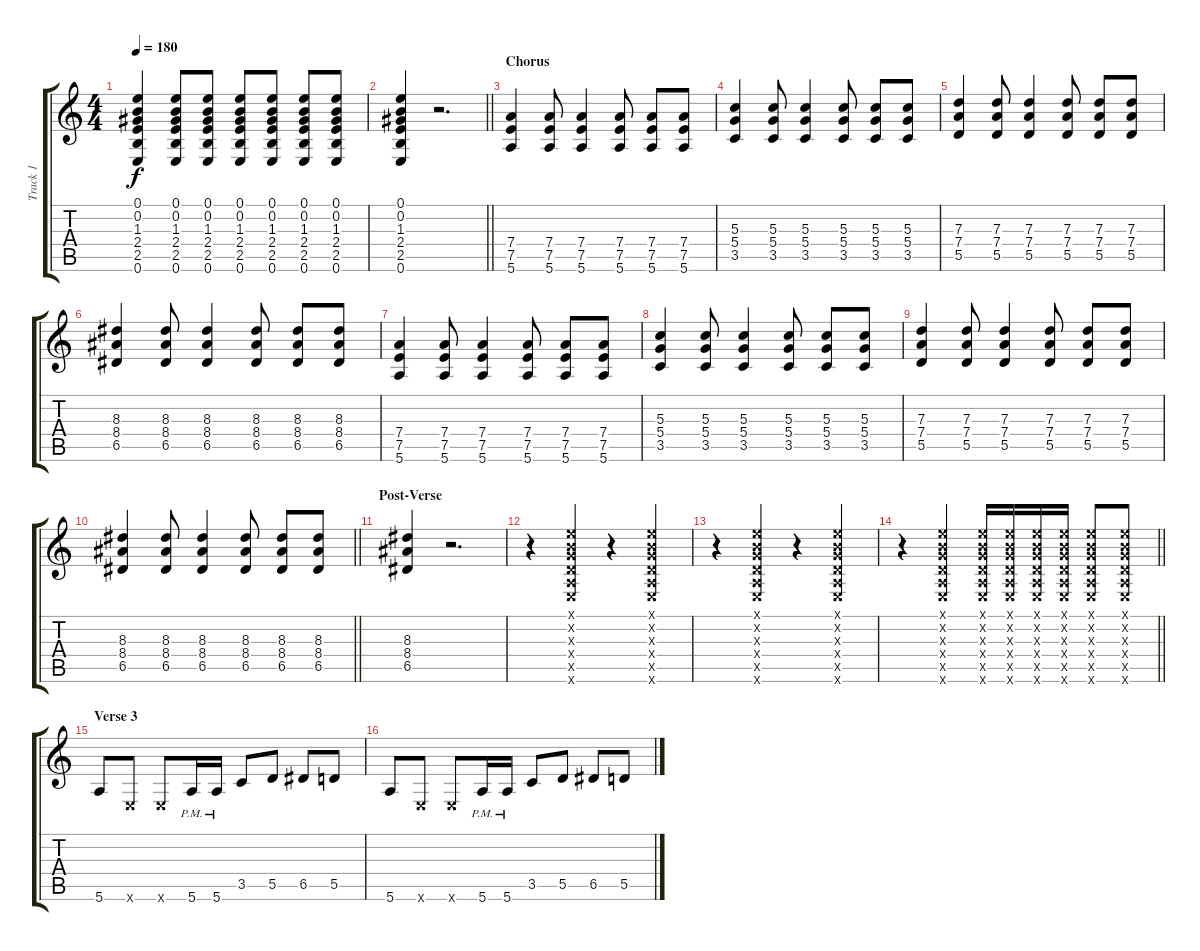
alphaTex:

\track ("Track 1" "Track 1") {instrument electricguitarmuted}
\staff {score tabs}
\tuning (E4 B3 G3 D3 A2 E2) {hide}
\ts (4 4)
\tempo 180
\clef g2
\ks c
(0.1 0.2 1.3 2.4 2.5 0.6).4{dy f} (0.1 0.2 1.3 2.4 2.5 0.6).8 (0.1 0.2 1.3 2.4 2.5 0.6).8 (0.1 0.2 1.3 2.4 2.5 0.6).8 (0.1 0.2 1.3 2.4 2.5 0.6).8 (0.1 0.2 1.3 2.4 2.5 0.6).8 (0.1 0.2 1.3 2.4 2.5 0.6).8 |
\barLineRight lightlight
(0.1 0.2 1.3 2.4 2.5 0.6).4 r.2{d} |
\section ("" "Chorus")
(7.4 7.5 5.6).4 (7.4 7.5 5.6).8 (7.4 7.5 5.6).4 (7.4 7.5 5.6).8 (7.4 7.5 5.6).8 (7.4 7.5 5.6).8 |
(5.3 5.4 3.5).4 (5.3 5.4 3.5).8 (5.3 5.4 3.5).4 (5.3 5.4 3.5).8 (5.3 5.4 3.5).8 (5.3 5.4 3.5).8 |
(7.3 7.4 5.5).4 (7.3 7.4 5.5).8 (7.3 7.4 5.5).4 (7.3 7.4 5.5).8 (7.3 7.4 5.5).8 (7.3 7.4 5.5).8 |
(8.3 8.4 6.5).4 (8.3 8.4 6.5).8 (8.3 8.4 6.5).4 (8.3 8.4 6.5).8 (8.3 8.4 6.5).8 (8.3 8.4 6.5).8 |
(7.4 7.5 5.6).4 (7.4 7.5 5.6).8 (7.4 7.5 5.6).4 (7.4 7.5 5.6).8 (7.4 7.5 5.6).8 (7.4 7.5 5.6).8 |
(5.3 5.4 3.5).4 (5.3 5.4 3.5).8 (5.3 5.4 3.5).4 (5.3 5.4 3.5).8 (5.3 5.4 3.5).8 (5.3 5.4 3.5).8 |
(7.3 7.4 5.5).4 (7.3 7.4 5.5).8 (7.3 7.4 5.5).4 (7.3 7.4 5.5).8 (7.3 7.4 5.5).8 (7.3 7.4 5.5).8 |
\barLineRight lightlight
(8.3 8.4 6.5).4 (8.3 8.4 6.5).8 (8.3 8.4 6.5).4 (8.3 8.4 6.5).8 (8.3 8.4 6.5).8 (8.3 8.4 6.5).8 |
\section ("" "Post-Verse")
(8.3 8.4 6.5).4 r.2{d} |
r.4 (0.1{x} 0.2{x} 0.3{x} 0.4{x} 0.5{x} 0.6{x}).4 r.4 (0.1{x} 0.2{x} 0.3{x} 0.4{x} 0.5{x} 0.6{x}).4 |
r.4 (0.1{x} 0.2{x} 0.3{x} 0.4{x} 0.5{x} 0.6{x}).4 r.4 (0.1{x} 0.2{x} 0.3{x} 0.4{x} 0.5{x} 0.6{x}).4 |
\barLineRight lightlight
r.4 (0.1{x} 0.2{x} 0.3{x} 0.4{x} 0.5{x} 0.6{x}).4 (0.1{x} 0.2{x} 0.3{x} 0.4{x} 0.5{x} 0.6{x}).16 (0.1{x} 0.2{x} 0.3{x} 0.4{x} 0.5{x} 0.6{x}).16 (0.1{x} 0.2{x} 0.3{x} 0.4{x} 0.5{x} 0.6{x}).16 (0.1{x} 0.2{x} 0.3{x} 0.4{x} 0.5{x} 0.6{x}).16 (0.1{x} 0.2{x} 0.3{x} 0.4{x} 0.5{x} 0.6{x}).8 (0.1{x} 0.2{x} 0.3{x} 0.4{x} 0.5{x} 0.6{x}).8 |
\section ("" "Verse 3")
5.6.8{instrument electricguitarmuted} 0.6{x}.8 0.6{x}.8 5.6{pm}.16 5.6{pm}.16 3.5.8 5.5.8 6.5.8 5.5.8 |
5.6.8 0.6{x}.8 0.6{x}.8 5.6{pm}.16 5.6{pm}.16 3.5.8 5.5.8 6.5.8 5.5.8
